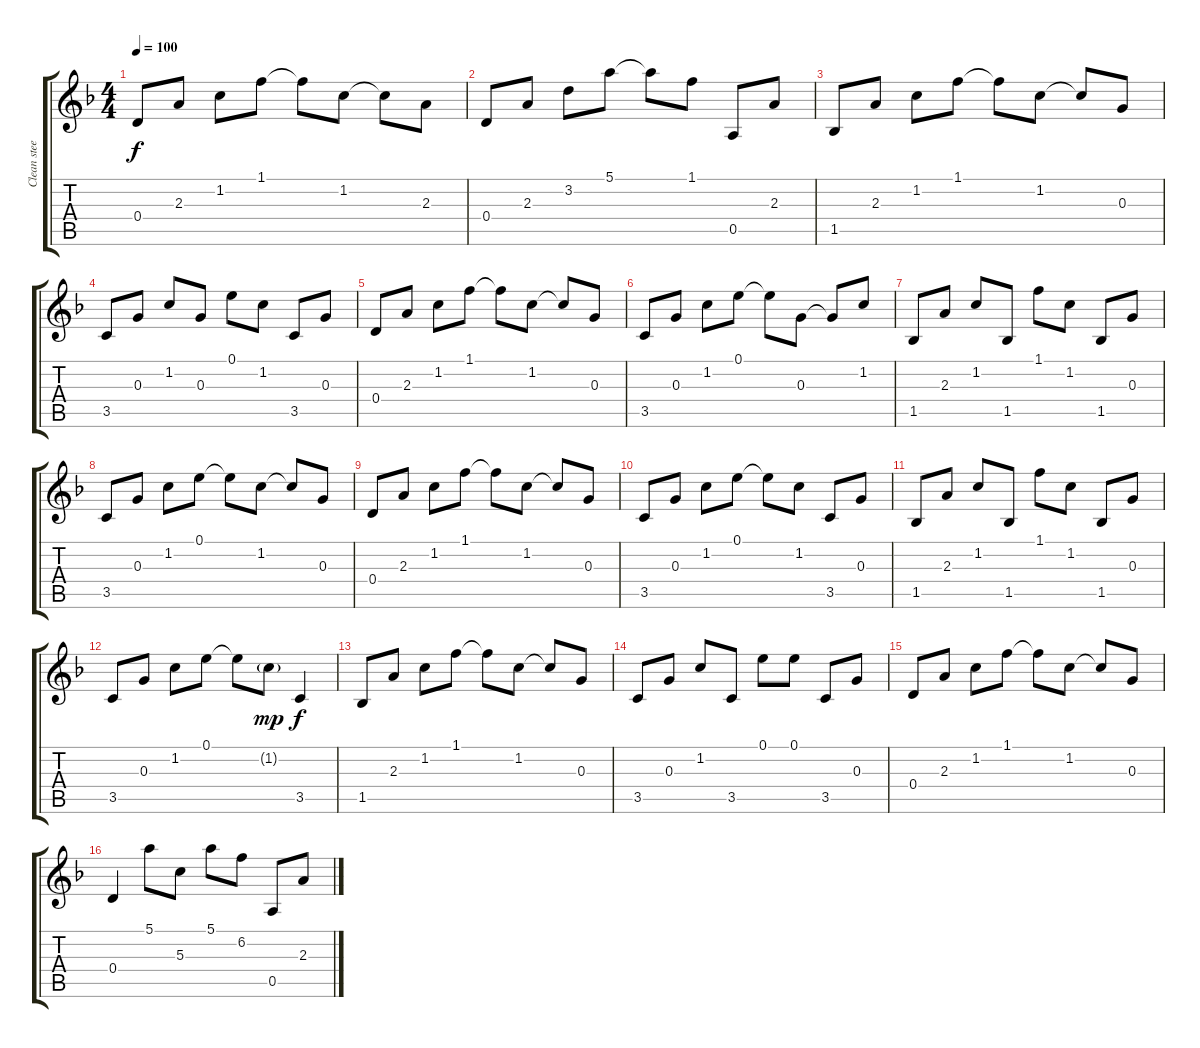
\track ("Clean steel" "Clean stee") {instrument acousticguitarsteel}
\staff {score tabs}
\tuning (E4 B3 G3 D3 A2 E2) {hide}
\ts (4 4)
\tempo 100
\clef g2
\ks f
0.4.8{dy f} 2.3.8 1.2.8 1.1.8 1.1{t}.8 1.2.8 1.2{t}.8 2.3.8 |
0.4.8 2.3.8 3.2.8 5.1.8 5.1{t}.8 1.1.8 0.5.8 2.3.8 |
1.5.8 2.3.8 1.2.8 1.1.8 1.1{t}.8 1.2.8 1.2{t}.8 0.3.8 |
3.5.8 0.3.8 1.2.8 0.3.8 0.1.8 1.2.8 3.5.8 0.3.8 |
0.4.8 2.3.8 1.2.8 1.1.8 1.1{t}.8 1.2.8 1.2{t}.8 0.3.8 |
3.5.8 0.3.8 1.2.8 0.1.8 0.1{t}.8 0.3.8 0.3{t}.8 1.2.8 |
1.5.8 2.3.8 1.2.8 1.5.8 1.1.8 1.2.8 1.5.8 0.3.8 |
3.5.8 0.3.8 1.2.8 0.1.8 0.1{t}.8 1.2.8 1.2{t}.8 0.3.8 |
0.4.8 2.3.8 1.2.8 1.1.8 1.1{t}.8 1.2.8 1.2{t}.8 0.3.8 |
3.5.8 0.3.8 1.2.8 0.1.8 0.1{t}.8 1.2.8 3.5.8 0.3.8 |
1.5.8 2.3.8 1.2.8 1.5.8 1.1.8 1.2.8 1.5.8 0.3.8 |
3.5.8 0.3.8 1.2.8 0.1.8 0.1{t}.8 1.2{g}.8{dy mp} 3.5.4{dy f} |
1.5.8 2.3.8 1.2.8 1.1.8 1.1{t}.8 1.2.8 1.2{t}.8 0.3.8 |
3.5.8 0.3.8 1.2.8 3.5.8 0.1.8 0.1.8 3.5.8 0.3.8 |
0.4.8 2.3.8 1.2.8 1.1.8 1.1{t}.8 1.2.8 1.2{t}.8 0.3.8 |
0.4.4 5.1.8 5.3.8 5.1.8 6.2.8 0.5.8 2.3.8
